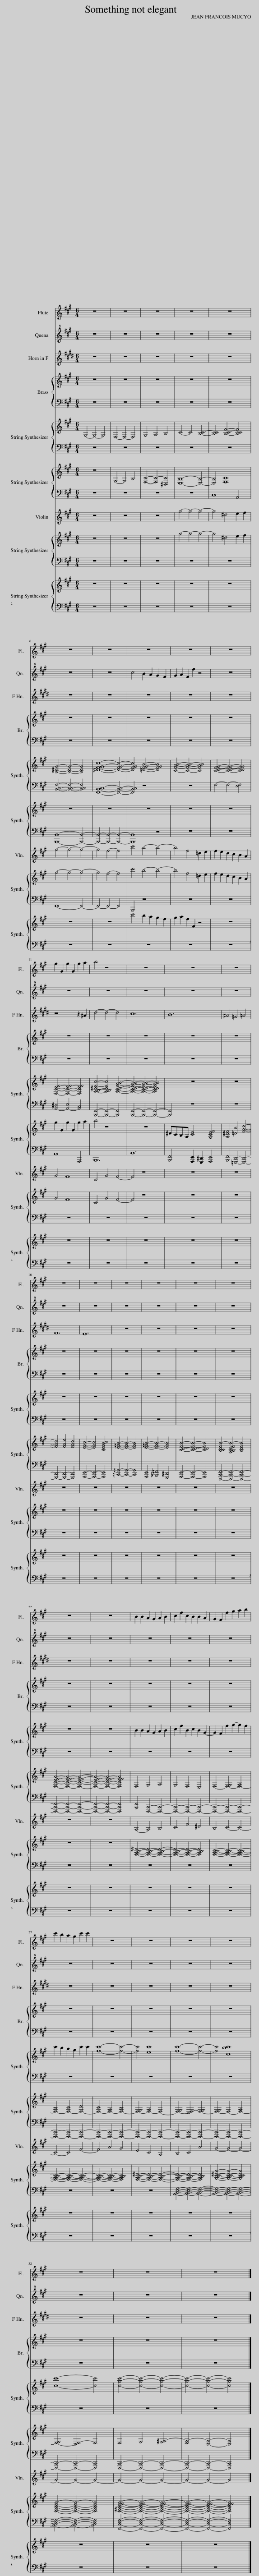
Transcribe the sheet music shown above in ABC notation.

X:1
%%score 1 2 3 { 4 | 5 } { 6 | 7 } 8 { 9 | 10 } 11
L:1/8
M:6/4
I:linebreak $
K:A
V:1 treble
V:2 treble+8
V:3 treble transpose=-7
V:4 treble
V:5 bass
V:6 treble
V:7 bass
V:8 treble
V:9 treble
V:10 bass
V:11 treble
V:1
 z12 | z12 | z12 | z12 | z12 |$ %5
 z12 | z12 | z12 | z12 | z12 |$ %10
 g2 G2 g2 G2 g2 a2 | b4 z8 | z12 | z12 | z12 |$ %15
 z12 | z12 | z12 | z12 | z12 | %20
 z12 |$ z12 | z12 | B2 B2 A2 G2 A2 B2 | c2 f2 c2 B2 B2 A2 | %25
 G2 F2 f2 g2 a2 b2 |$ c'2 b2 a2 g2 c'2 c'2 | z12 | z12 | z12 | %30
 z12 |$ z12 | z12 | z12 |] %34
V:2
 z12 | z12 | z12 | z12 | z12 |$ %5
 z12 | z12 | c4 B2 A2 G2 F2 | G2 A2 F2 f2 z4 | z12 |$ %10
 z12 | z12 | z12 | z12 | z12 |$ %15
 z12 | z12 | z12 | z12 | z12 | %20
 z12 |$ z12 | z12 | z12 | z12 | %25
 z12 |$ z12 | z12 | z12 | z12 | %30
 z12 |$ z12 | z12 | z12 |] %34
V:3
[K:E] z12 | z12 | z12 | z12 | z12 |$ %5
 z12 | z12 | z12 | z12 | z12 |$ %10
 z8 z2 ^A2 | d4- d4- d4 | c12 | B12 | ^A4 =G4 =A4 |$ %15
 F12 | E12 | z12 | z12 | z12 | %20
 z12 |$ z12 | z12 | z12 | z12 | %25
 z12 |$ z12 | z12 | z12 | z12 | %30
 z12 |$ z12 | z12 | z12 |] %34
V:4
 G,4- G,4- G,4 | F,4- F,4- F,4 | G,4 A,4 B,4 | C4- C4 [B,C]4- | [B,C]4 [B,CF]4- [B,CF]4 |$ %5
 [B,^DG]4- [B,DG]4- [B,DG]4 | [^DFGc]8- [DFGc]4- | [DFGc]4 [=DFGB]4- [DFGB]4 | [CFAB]4- [CFAB]4- [CFAB]4 | [CDFG]4- [CDFG]4- [CDFG]4 |$ %10
 [F,CEF]4- [F,CEF]4- [F,CEF]4 | [A,B,^DFc]4- [A,B,DFc]4 [A,CDFAB]4- | [A,CDFAB]4- [A,CDFAB]4- [A,CDFAB]4 | z12 | z12 |$ %15
 z12 | z12 | z12 | z12 | z12 | %20
 z12 |$ z12 | z12 | B2 B2 A2 G2 A2 B2 | c2 f2 B2 c2 B2 G2- | %25
 G2 F2 f2 g2- g2 f2 |$ c'2 b2 a2 g2 c'2 c'2 | [fc']8- [fc']4- | [fc']4 [ec']8 | [fc']8- [fc']4- | %30
 [fc']4 [cbc']8 |$ [cc']8- [cc']4 | [cgc']4- [cgc']4- [cgc']4- | [cgc']4- [cgc']4- [cgc']4 |] %34
V:5
 z12 | z12 | z12 | z12 | z12 |$ %5
 [B,,C,F,]4- [B,,C,F,]4- [B,,C,F,]4 | [F,,B,,C,]8- [F,,B,,C,]4- | [F,,B,,C,]4 z8 | z12 | F,4- F,4- [E,F,]4 |$ %10
 [A,,-^D,]4 [A,,-E,]4 [A,,C,]4 | [B,,,F,,]4- [B,,,F,,]4- [B,,,F,,]4 | [B,,,F,,]4- [B,,,F,,]4- [B,,,F,,]4- | [B,,,F,,]4 z8 | z12 |$ %15
 z12 | z12 | z12 | z12 | z12 | %20
 z12 |$ z12 | z12 | z12 | z12 | %25
 z12 |$ z12 | z12 | z12 | z12 | %30
 z12 |$ z12 | z12 | z12 |] %34
V:6
 z12 | G,4- G,4 B,4 | [F,C]4- [F,C-]4 [^D,C]4 | [E,B,]8- [E,B,]4- | [E,B,]4 [F,C]8 |$ %5
 z12 | z12 | z12 | z12 | z12 |$ %10
 g2 G2 g2 G2 g2 a2 | b4 z8 | z12 | ^DCB,A, [CE]4 [G,CEF]4 | [A,^DF]4 [=DB]4 [FAd]4- |$ %15
 [FAd]4 [FAe]4 [FAd]4 | [EGc]4- [EGc]4 [CEGBc]4 | [E=GB]4- [EGB]4- [EGB]4 | [E=GB]4- [EGB]4- [EGB]4 | [CDFB]4- [CDFB]4- [CDFB]4 | %20
 [B,CDFB-]4 [A,B,CEFB-]4 [B,DFB]4 |$ [F,CEFA]4- [F,CEFA]4- [F,CEFA]4- | [F,CEFA]4- [F,CEFA]4- [F,CEFA]4 | F,4 G,4 A,4 | G,4 F,4 E,4 | %25
 F,4- [F,-G,]4 [F,-A,]4 |$ [F,-B,]4 [F,-C]4 [F,-D]4 | [F,-C]4 [F,-A,]4 [F,-B,]4 | [F,-G,]4 [F,-A,]4 F,4- | [F,-G,]4 [E,F,-]4 [F,-G,]4 | %30
 [F,-G,]4 F,4- [F,-A,]4 |$ [F,-G,]4 [E,F,-]4 F,4 | F,4 G,4 [G,^A,-]4 | [F,A,-]4 [E,A,]4- [E,A,]4 |] %34
V:7
 z12 | z12 | z12 | z12 | C,8 A,,4 |$ %5
 [B,,,B,,]8- [B,,,B,,]4- | [B,,,B,,]4- [B,,,B,,]4- [B,,,B,,]4- | [B,,,B,,]8 z4 | z12 | z12 |$ %10
 A,,8 A,,,4 | B,,,12 | B,,12 | [B,,,F,,]4 [A,,,E,,]2 [G,,,^D,,]2 [A,,,E,,]4 | [B,,,F,,]4 [=G,,,D,,]4- [G,,,D,,]4- |$ %15
 [G,,,D,,]4- [G,,,D,,]4- [G,,,D,,]4 | [A,,,E,,]4- [A,,,E,,]4- [A,,,E,,]4 | [=C,,=G,,]4- [C,,G,,]4- [C,,G,,]4 | [A,,,E,,]4 [_B,,,=F,,]4 [G,,,^D,,]4 | [A,,,E,,]4- [A,,,E,,]4- [A,,,E,,]4 | %20
 [F,,,C,,F,,]4- [F,,,C,,F,,]4- [F,,,C,,F,,]4- |$ [F,,,C,,F,,]4- [F,,,C,,F,,]4- [F,,,C,,F,,]4- | [F,,,C,,F,,]4- [F,,,C,,F,,]4- [F,,,C,,F,,]4 | [B,,,F,,]4 [F,,,C,,]4- [F,,,C,,]4- | [F,,,C,,]4- [F,,,C,,]4- [F,,,C,,]4- | %25
 [F,,,C,,]4- [F,,,C,,]4- [F,,,C,,]4- |$ [F,,,C,,]4- [F,,,C,,]4- [F,,,C,,]4- | [F,,,C,,]4- [F,,,C,,]4- [F,,,C,,]4- | [F,,,C,,]4- [F,,,C,,]4- [F,,,C,,]4- | [F,,,C,,]4- [F,,,C,,]4- [F,,,C,,]4- | %30
 [F,,,C,,]4- [F,,,C,,]4- [F,,,C,,]4- |$ [F,,,C,,]4- [F,,,C,,]4- [F,,,C,,]4 | [F,,,C,,]4- [F,,,C,,]4- [F,,,C,,]4- | [F,,,C,,]4- [F,,,C,,]4- [F,,,C,,]4 |] %34
V:8
 z12 | z12 | z12 | g4- g4- g4- | g4 ^d4 e2 f2 |$ %5
 g4- g4- g4- | g4 f4- f4 | c'4 b4- b4- | b4 f4 =d2 e2 | f2 e2 d2 c2 B2 A2 |$ %10
 G4 F8 | C4 G4 F4- | F4 z8 | z12 | z12 |$ %15
 z12 | z12 | z12 | z12 | z12 | %20
 z12 |$ z12 | z12 | A,4- A,4 B,4 | C4 F4 ^D4 | %25
 B,4 C4- C4- |$ C4- C4 F4- | F4 A4 G4 | E4 C4 A,4 | B,4 C4 A4 | %30
 G4- G4- G4- |$ G4- G4- G4- | G4- G4- G4- | G4- G4- G4 |] %34
V:9
 z12 | z12 | z12 | g4- g4- g4- | g4 ^d4 e2 f2 |$ %5
 g4- g4- g4- | g4 f4- f4 | c'4 b4- b4- | b4 f4 =d2 e2 | f2 e2 d2 c2 B2 A2 |$ %10
 G4 F8 | C4 G4 F4- | F4 z8 | z12 | z12 |$ %15
 z12 | z12 | z12 | z12 | z12 | %20
 z12 |$ z12 | z12 | [F,A,B,^D]4- [F,A,B,D]4- [F,A,B,D]4- | [F,A,B,D]4- [F,A,B,D]4- [F,A,B,D]4 | %25
 [F,A,B,C]4- [F,A,B,C]4- [F,A,B,C]4- |$ [F,A,B,C]4- [F,A,B,C]4- [F,A,B,C]4- | [F,A,B,C]4- [F,A,B,C]4- [F,A,B,C]4 | [F,A,B,^D]4- [F,A,B,D]4- [F,A,B,D]4- | [F,A,B,D]4- [F,A,B,D]4- [F,A,B,D]4 | %30
 [G,B,C^DG]4- [G,B,CDG]4- [G,B,CDG]4 |$ [F,A,CEG]4- [F,A,CEG]4- [F,A,CEG]4 | [F,^A,CEFG]4- [F,A,CEFG]4- [F,A,CEFG]4- | [F,A,CEFG]4- [F,A,CEFG]4- [F,A,CEFG]4 |] %34
V:10
 z12 | z12 | z12 | z12 | z12 |$ %5
 F,,8- F,,4- | F,,4- F,,4- F,,4 | B,,,4 z8 | z12 | z12 |$ %10
 z12 | z12 | z12 | z12 | z12 |$ %15
 z12 | z12 | z12 | z12 | z12 | %20
 z12 |$ z12 | z12 | z12 | z12 | %25
 z12 |$ z12 | z12 | z12 | [B,,C,E,G,]4- [B,,C,E,G,]4- [B,,C,E,G,]4- | %30
 [B,,C,E,G,]4- [B,,C,E,G,]4- [B,,C,E,G,]4- |$ [B,,C,E,G,]4- [B,,C,E,G,]4- [B,,C,E,G,]4 | [F,,C,E,G,]4- [F,,C,E,G,]4- [F,,C,E,G,]4- | [F,,C,E,G,]4- [F,,C,E,G,]4- [F,,C,E,G,]4 |] %34
V:11
 z12 | z12 | z12 | z12 | z12 |$ %5
 z12 | z12 | c'4 b2 a2 g2 f2 | g2 a2 f2 F2 z4 | z12 |$ %10
 z12 | z12 | z12 | z12 | z12 |$ %15
 z12 | z12 | z12 | z12 | z12 | %20
 z12 |$ z12 | z12 | z12 | z12 | %25
 z12 |$ z12 | z12 | z12 | z12 | %30
 z12 |$ z12 | z12 | z12 |] %34
